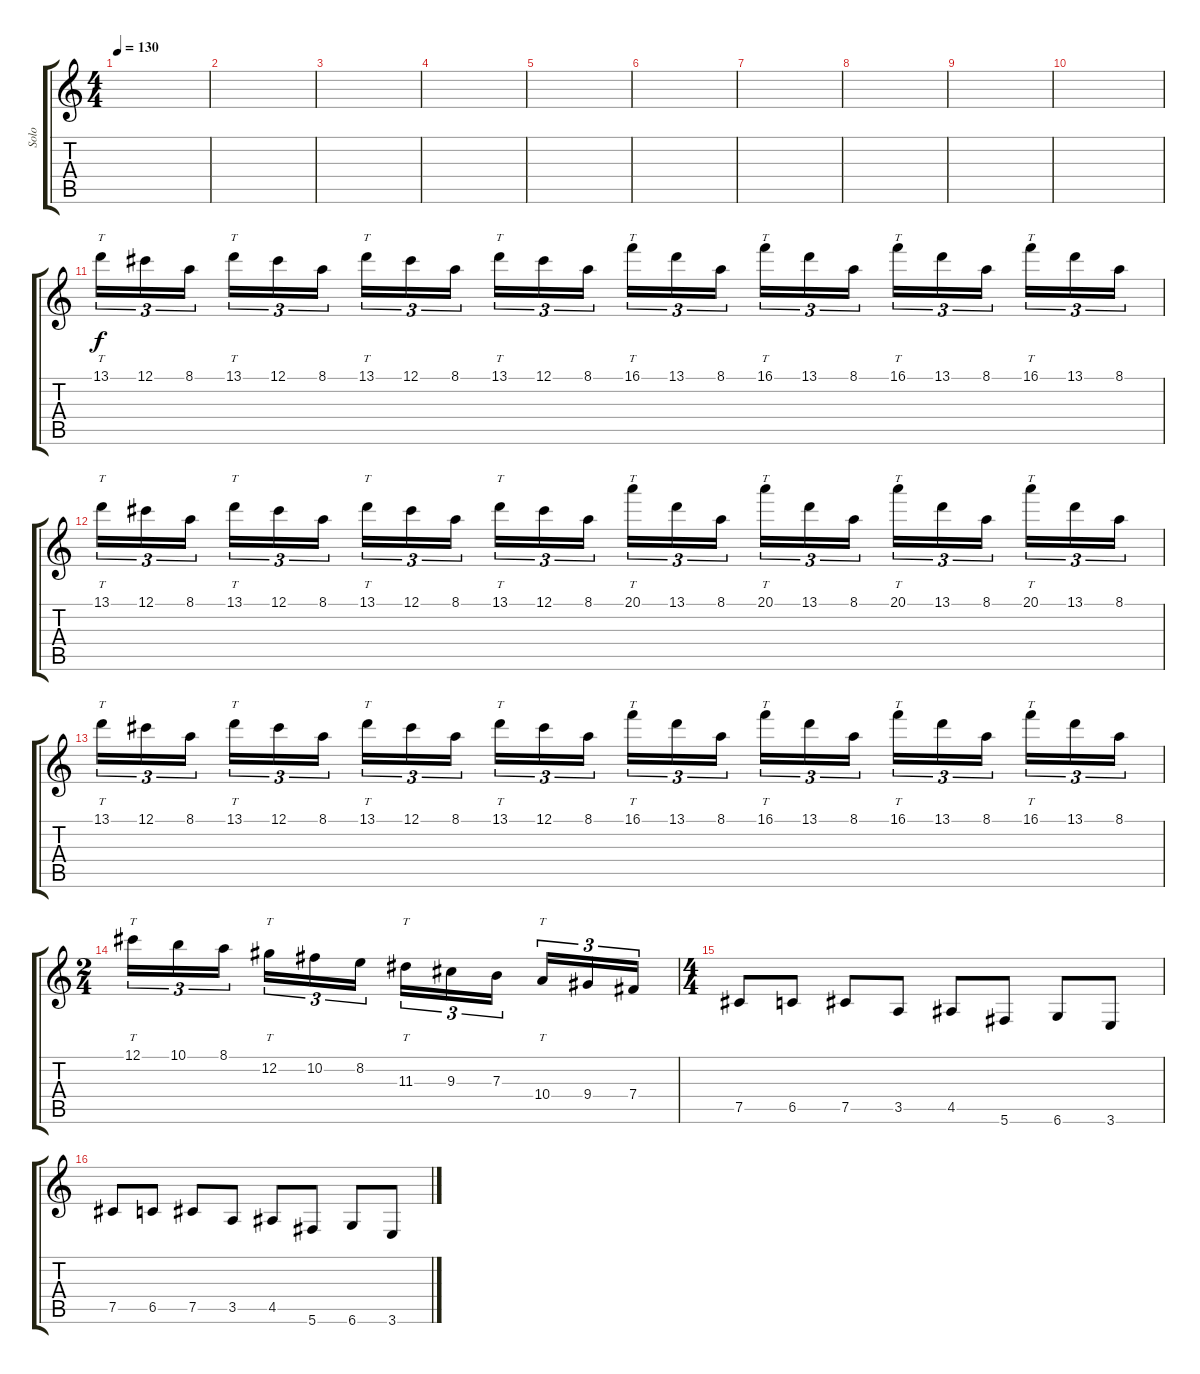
\track ("Solo" "Solo") {instrument overdrivenguitar}
\staff {score tabs}
\tuning (Db4 Ab3 E3 B2 Gb2 Db2) {hide}
\ts (4 4)
\tempo 130
\clef g2
\ks c
|
|
|
|
|
|
|
|
|
|
13.1.16{tt tu (3 2)} 12.1.16{tu (3 2)} 8.1.16{tu (3 2)} 13.1.16{tt tu (3 2)} 12.1.16{tu (3 2)} 8.1.16{tu (3 2)} 13.1.16{tt tu (3 2)} 12.1.16{tu (3 2)} 8.1.16{tu (3 2)} 13.1.16{tt tu (3 2)} 12.1.16{tu (3 2)} 8.1.16{tu (3 2)} 16.1.16{tt tu (3 2)} 13.1.16{tu (3 2)} 8.1.16{tu (3 2)} 16.1.16{tt tu (3 2)} 13.1.16{tu (3 2)} 8.1.16{tu (3 2)} 16.1.16{tt tu (3 2)} 13.1.16{tu (3 2)} 8.1.16{tu (3 2)} 16.1.16{tt tu (3 2)} 13.1.16{tu (3 2)} 8.1.16{tu (3 2)} |
13.1.16{tt tu (3 2)} 12.1.16{tu (3 2)} 8.1.16{tu (3 2)} 13.1.16{tt tu (3 2)} 12.1.16{tu (3 2)} 8.1.16{tu (3 2)} 13.1.16{tt tu (3 2)} 12.1.16{tu (3 2)} 8.1.16{tu (3 2)} 13.1.16{tt tu (3 2)} 12.1.16{tu (3 2)} 8.1.16{tu (3 2)} 20.1.16{tt tu (3 2)} 13.1.16{tu (3 2)} 8.1.16{tu (3 2)} 20.1.16{tt tu (3 2)} 13.1.16{tu (3 2)} 8.1.16{tu (3 2)} 20.1.16{tt tu (3 2)} 13.1.16{tu (3 2)} 8.1.16{tu (3 2)} 20.1.16{tt tu (3 2)} 13.1.16{tu (3 2)} 8.1.16{tu (3 2)} |
13.1.16{tt tu (3 2)} 12.1.16{tu (3 2)} 8.1.16{tu (3 2)} 13.1.16{tt tu (3 2)} 12.1.16{tu (3 2)} 8.1.16{tu (3 2)} 13.1.16{tt tu (3 2)} 12.1.16{tu (3 2)} 8.1.16{tu (3 2)} 13.1.16{tt tu (3 2)} 12.1.16{tu (3 2)} 8.1.16{tu (3 2)} 16.1.16{tt tu (3 2)} 13.1.16{tu (3 2)} 8.1.16{tu (3 2)} 16.1.16{tt tu (3 2)} 13.1.16{tu (3 2)} 8.1.16{tu (3 2)} 16.1.16{tt tu (3 2)} 13.1.16{tu (3 2)} 8.1.16{tu (3 2)} 16.1.16{tt tu (3 2)} 13.1.16{tu (3 2)} 8.1.16{tu (3 2)} |
\ts (2 4)
12.1.16{tt tu (3 2)} 10.1.16{tu (3 2)} 8.1.16{tu (3 2)} 12.2.16{tt tu (3 2)} 10.2.16{tu (3 2)} 8.2.16{tu (3 2)} 11.3.16{tt tu (3 2)} 9.3.16{tu (3 2)} 7.3.16{tu (3 2)} 10.4.16{tt tu (3 2)} 9.4.16{tu (3 2)} 7.4.16{tu (3 2)} |
\ts (4 4)
7.5.8 6.5.8 7.5.8 3.5.8 4.5.8 5.6.8 6.6.8 3.6.8 |
7.5.8 6.5.8 7.5.8 3.5.8 4.5.8 5.6.8 6.6.8 3.6.8
